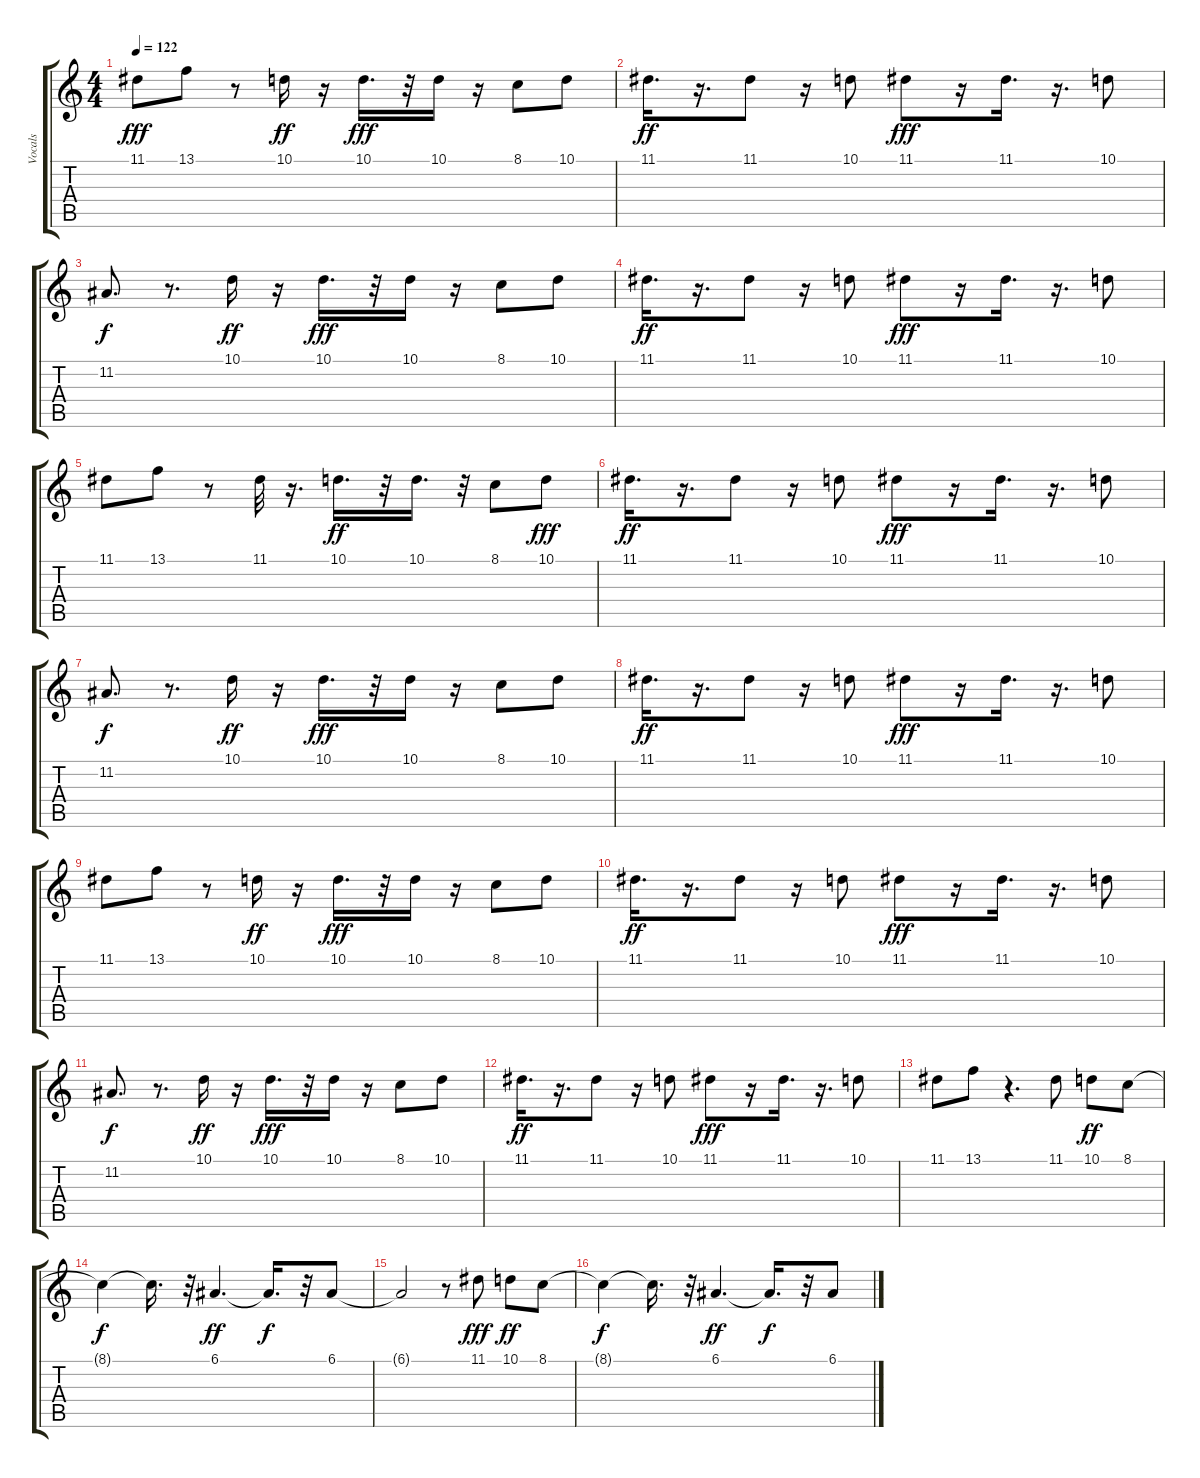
\track ("Vocals" "Vocals") {instrument flute}
\staff {score tabs}
\tuning (E4 B3 G3 D3 A2 E2) {hide}
\ts (4 4)
\tempo 122
\clef g2
\ks c
11.1.8{dy fff} 13.1.8 r.8 10.1.16{dy ff} r.16 10.1.16{d dy fff} r.32 10.1.16 r.16 8.1.8 10.1.8 |
11.1.16{d dy ff} r.16{d} 11.1.8 r.16 10.1.8 11.1.8{dy fff} r.16 11.1.16{d} r.16{d} 10.1.8 |
11.2.8{d dy f} r.8{d} 10.1.16{dy ff} r.16 10.1.16{d dy fff} r.32 10.1.16 r.16 8.1.8 10.1.8 |
11.1.16{d dy ff} r.16{d} 11.1.8 r.16 10.1.8 11.1.8{dy fff} r.16 11.1.16{d} r.16{d} 10.1.8 |
11.1.8 13.1.8 r.8 11.1.32 r.16{d} 10.1.16{d dy ff} r.32 10.1.16{d} r.32 8.1.8 10.1.8{dy fff} |
11.1.16{d dy ff} r.16{d} 11.1.8 r.16 10.1.8 11.1.8{dy fff} r.16 11.1.16{d} r.16{d} 10.1.8 |
11.2.8{d dy f} r.8{d} 10.1.16{dy ff} r.16 10.1.16{d dy fff} r.32 10.1.16 r.16 8.1.8 10.1.8 |
11.1.16{d dy ff} r.16{d} 11.1.8 r.16 10.1.8 11.1.8{dy fff} r.16 11.1.16{d} r.16{d} 10.1.8 |
11.1.8 13.1.8 r.8 10.1.16{dy ff} r.16 10.1.16{d dy fff} r.32 10.1.16 r.16 8.1.8 10.1.8 |
11.1.16{d dy ff} r.16{d} 11.1.8 r.16 10.1.8 11.1.8{dy fff} r.16 11.1.16{d} r.16{d} 10.1.8 |
11.2.8{d dy f} r.8{d} 10.1.16{dy ff} r.16 10.1.16{d dy fff} r.32 10.1.16 r.16 8.1.8 10.1.8 |
11.1.16{d dy ff} r.16{d} 11.1.8 r.16 10.1.8 11.1.8{dy fff} r.16 11.1.16{d} r.16{d} 10.1.8 |
11.1.8 13.1.8 r.4{d} 11.1.8 10.1.8{dy ff} 8.1.8 |
8.1{t}.4{dy f} 8.1{t}.16{d} r.32 6.1.4{d dy ff} 6.1{t}.16{d dy f} r.32 6.1.8 |
6.1{t}.2 r.8 11.1.8{dy fff} 10.1.8{dy ff} 8.1.8 |
8.1{t}.4{dy f} 8.1{t}.16{d} r.32 6.1.4{d dy ff} 6.1{t}.16{d dy f} r.32 6.1.8
